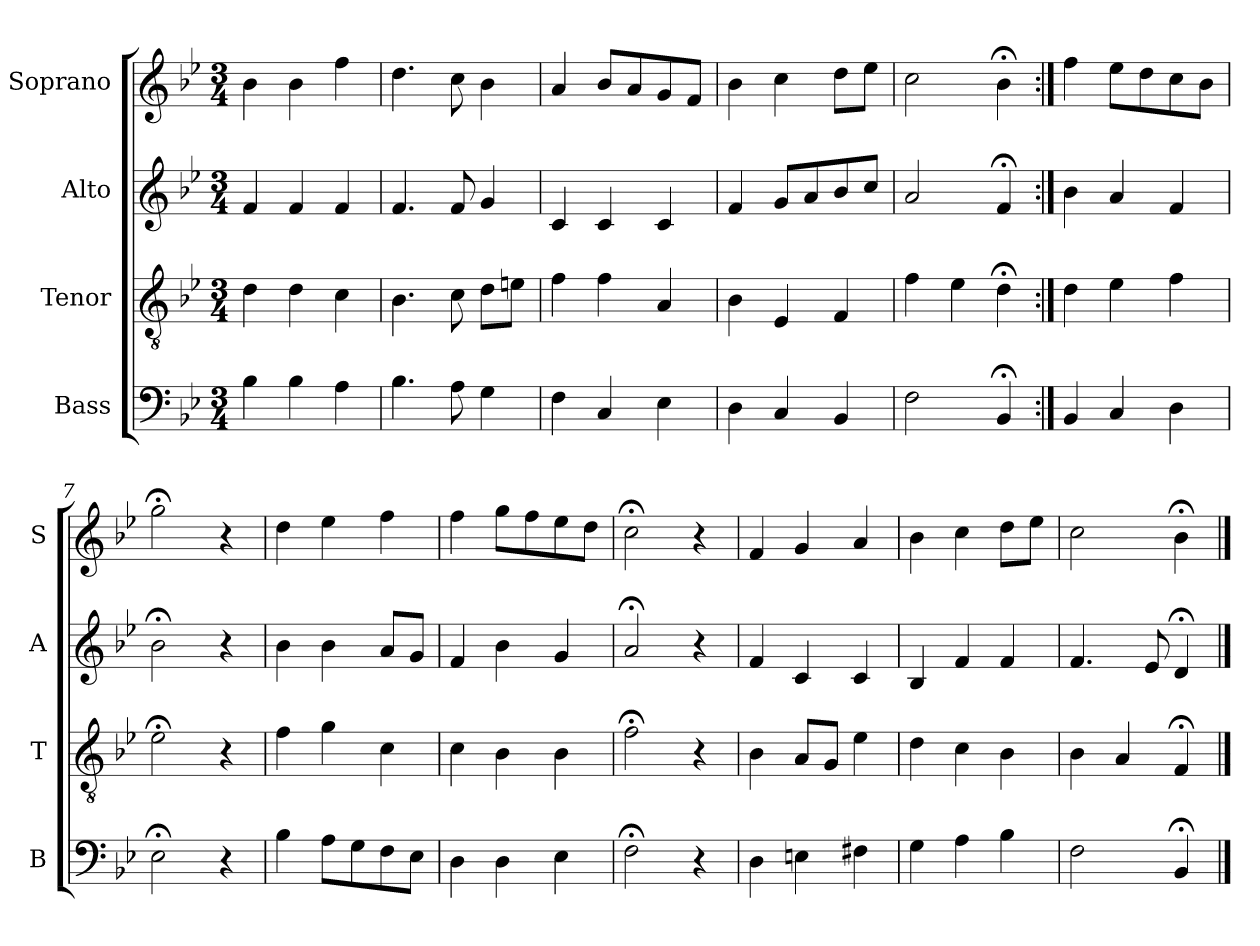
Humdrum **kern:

**kern	**kern	**kern	**kern
*part4	*part3	*part2	*part1
*staff4	*staff3	*staff2	*staff1
*I"Bass	*I"Tenor	*I"Alto	*I"Soprano
*I'B	*I'T	*I'A	*I'S
*clefF4	*clefGv2	*clefG2	*clefG2
*k[b-e-]	*k[b-e-]	*k[b-e-]	*k[b-e-]
*B-:	*B-:	*B-:	*B-:
*M3/4	*M3/4	*M3/4	*M3/4
*MM100	*MM100	*MM100	*MM100
=1	=1	=1	=1
4B-	4d	4f	4b-
4B-	4d	4f	4b-
4A	4c	4f	4ff
=2	=2	=2	=2
4.B-	4.B-	4.f	4.dd
8A	8c	8f	8cc
4G	8dL	4g	4b-
.	8enJ	.	.
=3	=3	=3	=3
4F	4f	4c	4a
4C	4f	4c	8b-L
.	.	.	8a
4E-	4Ai	4c	8g
.	.	.	8fiJ
=4	=4	=4	=4
4D	4B-i	4f	4b-i
4C	4E-	8gL	4cc
.	.	8a	.
4BB-	4F	8b-	8ddL
.	.	8ccJ	8ee-J
=5	=5	=5	=5
2F	4f	2a	2cc
.	4e-	.	.
4BB-;<	4d;<	4f;<	4b-;<
=6:|!	=6:|!	=6:|!	=6:|!
4BB-	4d	4b-	4ff
4C	4e-	4a	8ee-L
.	.	.	8dd
4D	4f	4f	8cc
.	.	.	8b-J
=7	=7	=7	=7
2E-;<	2e-;<	2b-;<	2gg;<
4r	4r	4r	4r
=8	=8	=8	=8
4B-	4f	4b-	4dd
8AL	4g	4b-	4ee-
8G	.	.	.
8F	4c	8aL	4ff
8E-J	.	8gJ	.
=9	=9	=9	=9
4D	4c	4f	4ff
4D	4B-i	4b-	8ggL
.	.	.	8ff
4E-i	4B-i	4g	8ee-
.	.	.	8ddJ
=10	=10	=10	=10
2F;<i	2f;<i	2a;<	2cc;<
4r	4r	4r	4r
=11	=11	=11	=11
4D	4B-	4f	4f
4En	8AL	4c	4g
.	8GJ	.	.
4F#X	4e-	4c	4a
=12	=12	=12	=12
4G	4d	4B-	4b-
4A	4c	4f	4cc
4B-	4B-	4f	8ddL
.	.	.	8ee-J
=13	=13	=13	=13
2F	4B-	4.f	2cc
.	4A	.	.
.	.	8e-	.
4BB-;<	4F;<	4d;<	4b-;<
==	==	==	==
*-	*-	*-	*-
